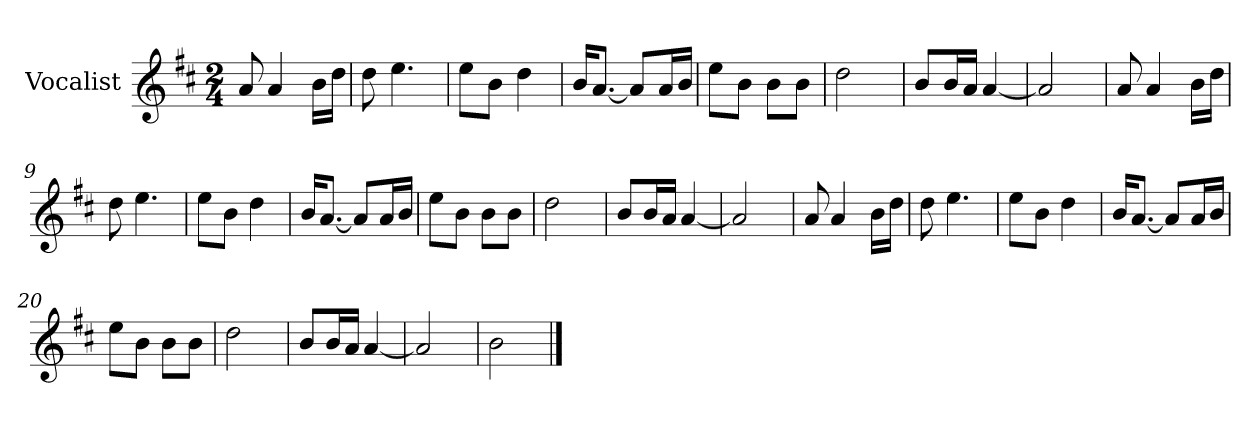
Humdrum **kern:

**kern
*part1
*staff1
*I"Vocalist
*k[f#c#]
*D:
*M2/4
=
8a
4a
16bLL
16ddJJ
=1
8dd
4.ee
=2
8eeL
8bJ
4dd
=3
16bKL
[8.aJ
8aL]
16aL
16bJJ
=4
8eeL
8bJ
8bL
8bJ
=5
2dd
=6
8bL
16bL
16aJJ
[4a
=7
2a]
=8
8a
4a
16bLL
16ddJJ
=9
8dd
4.ee
=10
8eeL
8bJ
4dd
=11
16bKL
[8.aJ
8aL]
16aL
16bJJ
=12
8eeL
8bJ
8bL
8bJ
=13
2dd
=14
8bL
16bL
16aJJ
[4a
=15
2a]
=16
8a
4a
16bLL
16ddJJ
=17
8dd
4.ee
=18
8eeL
8bJ
4dd
=19
16bKL
[8.aJ
8aL]
16aL
16bJJ
=20
8eeL
8bJ
8bL
8bJ
=21
2dd
=22
8bL
16bL
16aJJ
[4a
=23
2a]
=24
2b
==
*-
